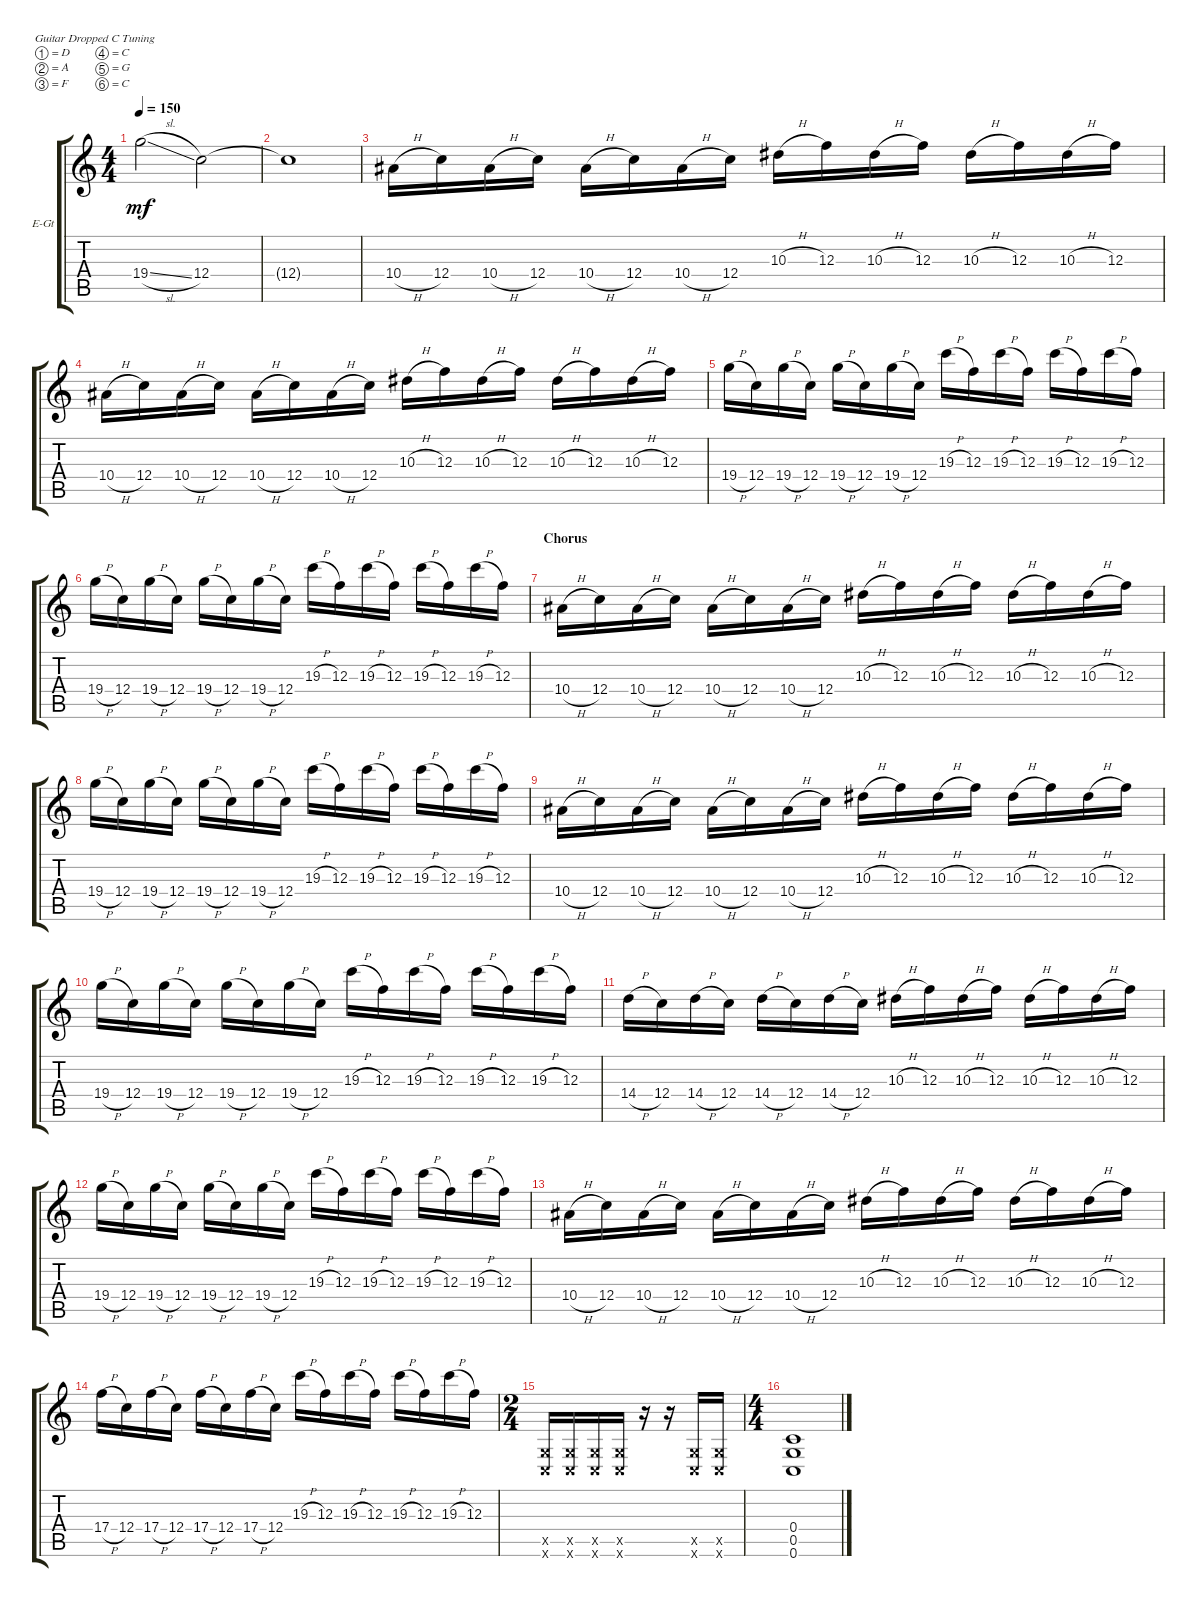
\bracketExtendMode groupsimilarinstruments
\firstSystemTrackNameOrientation horizontal
\otherSystemsTrackNameOrientation horizontal
\track ("Lead" "E-Gt") {instrument distortionguitar}
\staff {score tabs}
\tuning (D4 A3 F3 C3 G2 C2)
\ts (4 4)
\tempo 150
\clef g2
\ks c
19.4{sl}.2{dy mf} 12.4.2 |
12.4{t}.1 |
10.4{h}.16 12.4.16 10.4{h}.16 12.4.16 10.4{h}.16 12.4.16 10.4{h}.16 12.4.16 10.3{h}.16 12.3.16 10.3{h}.16 12.3.16 10.3{h}.16 12.3.16 10.3{h}.16 12.3.16 |
10.4{h}.16 12.4.16 10.4{h}.16 12.4.16 10.4{h}.16 12.4.16 10.4{h}.16 12.4.16 10.3{h}.16 12.3.16 10.3{h}.16 12.3.16 10.3{h}.16 12.3.16 10.3{h}.16 12.3.16 |
19.4{h}.16 12.4.16 19.4{h}.16 12.4.16 19.4{h}.16 12.4.16 19.4{h}.16 12.4.16 19.3{h}.16 12.3.16 19.3{h}.16 12.3.16 19.3{h}.16 12.3.16 19.3{h}.16 12.3.16 |
19.4{h}.16 12.4.16 19.4{h}.16 12.4.16 19.4{h}.16 12.4.16 19.4{h}.16 12.4.16 19.3{h}.16 12.3.16 19.3{h}.16 12.3.16 19.3{h}.16 12.3.16 19.3{h}.16 12.3.16 |
\section ("" "Chorus")
10.4{h}.16 12.4.16 10.4{h}.16 12.4.16 10.4{h}.16 12.4.16 10.4{h}.16 12.4.16 10.3{h}.16 12.3.16 10.3{h}.16 12.3.16 10.3{h}.16 12.3.16 10.3{h}.16 12.3.16 |
19.4{h}.16 12.4.16 19.4{h}.16 12.4.16 19.4{h}.16 12.4.16 19.4{h}.16 12.4.16 19.3{h}.16 12.3.16 19.3{h}.16 12.3.16 19.3{h}.16 12.3.16 19.3{h}.16 12.3.16 |
10.4{h}.16 12.4.16 10.4{h}.16 12.4.16 10.4{h}.16 12.4.16 10.4{h}.16 12.4.16 10.3{h}.16 12.3.16 10.3{h}.16 12.3.16 10.3{h}.16 12.3.16 10.3{h}.16 12.3.16 |
19.4{h}.16 12.4.16 19.4{h}.16 12.4.16 19.4{h}.16 12.4.16 19.4{h}.16 12.4.16 19.3{h}.16 12.3.16 19.3{h}.16 12.3.16 19.3{h}.16 12.3.16 19.3{h}.16 12.3.16 |
14.4{h}.16 12.4.16 14.4{h}.16 12.4.16 14.4{h}.16 12.4.16 14.4{h}.16 12.4.16 10.3{h}.16 12.3.16 10.3{h}.16 12.3.16 10.3{h}.16 12.3.16 10.3{h}.16 12.3.16 |
19.4{h}.16 12.4.16 19.4{h}.16 12.4.16 19.4{h}.16 12.4.16 19.4{h}.16 12.4.16 19.3{h}.16 12.3.16 19.3{h}.16 12.3.16 19.3{h}.16 12.3.16 19.3{h}.16 12.3.16 |
10.4{h}.16 12.4.16 10.4{h}.16 12.4.16 10.4{h}.16 12.4.16 10.4{h}.16 12.4.16 10.3{h}.16 12.3.16 10.3{h}.16 12.3.16 10.3{h}.16 12.3.16 10.3{h}.16 12.3.16 |
17.4{h}.16 12.4.16 17.4{h}.16 12.4.16 17.4{h}.16 12.4.16 17.4{h}.16 12.4.16 19.3{h}.16 12.3.16 19.3{h}.16 12.3.16 19.3{h}.16 12.3.16 19.3{h}.16 12.3.16 |
\ts (2 4)
\beaming (8 2 2 2 2)
(0.5{x} 0.6{x}).16 (0.5{x} 0.6{x}).16 (0.5{x} 0.6{x}).16 (0.5{x} 0.6{x}).16 r.16 r.16 (0.5{x} 0.6{x}).16 (0.5{x} 0.6{x}).16 |
\ts (4 4)
\beaming (8 2 2 2 2)
(0.4 0.5 0.6).1
